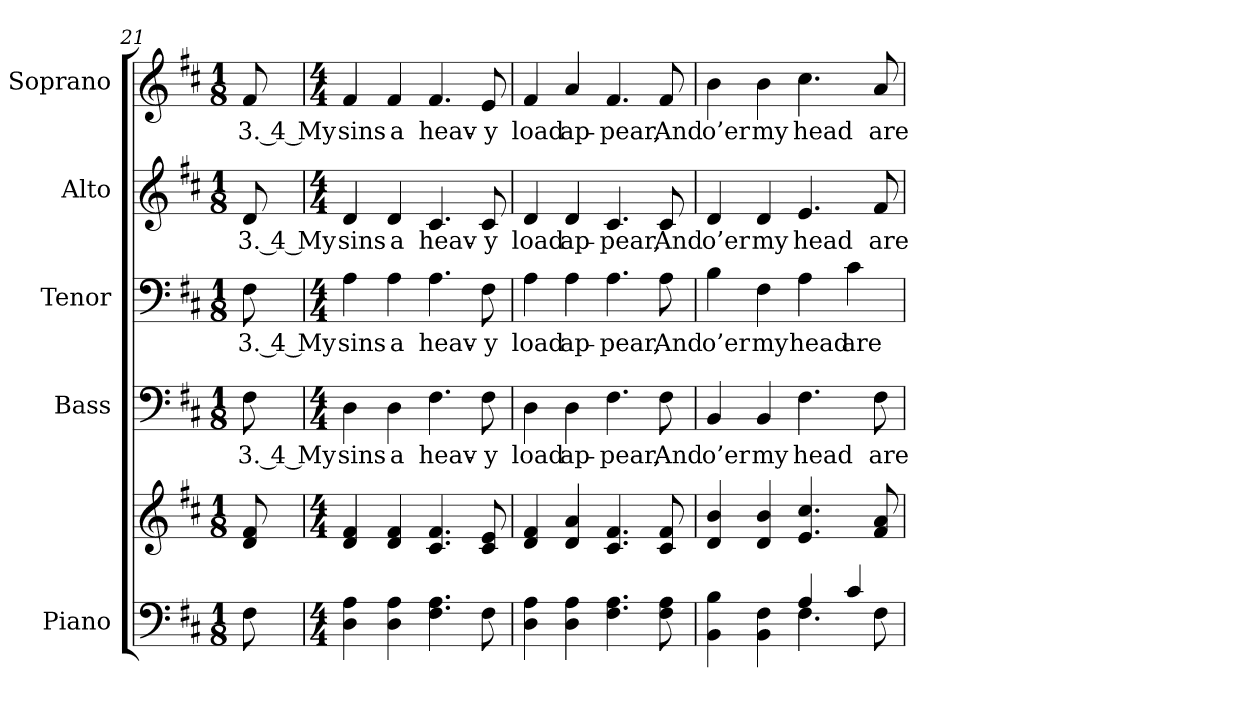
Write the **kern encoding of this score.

**kern	**kern	**kern	**text	**kern	**text	**kern	**text	**kern	**text
*part5	*part5	*part4	*part4	*part3	*part3	*part2	*part2	*part1	*part1
*staff6	*staff5	*staff4	*staff4	*staff3	*staff3	*staff2	*staff2	*staff1	*staff1
*I"Piano	*	*I"Bass	*	*I"Tenor	*	*I"Alto	*	*I"Soprano	*
*I'Pno.	*	*I'B.	*	*I'T.	*	*I'A.	*	*I'S.	*
*clefF4	*clefG2	*clefF4	*	*clefF4	*	*clefG2	*	*clefG2	*
*k[f#c#]	*k[f#c#]	*k[f#c#]	*	*k[f#c#]	*	*k[f#c#]	*	*k[f#c#]	*
*D:	*D:	*D:	*	*D:	*	*D:	*	*D:	*
*M1/8	*M1/8	*M1/8	*	*M1/8	*	*M1/8	*	*M1/8	*
=21	=21	=21	=21	=21	=21	=21	=21	=21	=21
!	!	!	!LO:LY:b:color=#000000	!	!	!	!	!	!
!	!	!	!	!	!LO:LY:b:color=#000000	!	!	!	!
!	!	!	!	!	!	!	!LO:LY:b:color=#000000	!	!
!	!	!	!	!	!	!	!	!	!LO:LY:b:color=#000000
8F#i\	8di/ 8f#i	8F#i\	3. 4 My	8F#i\	3. 4 My	8di/	3. 4 My	8f#i/	3. 4 My
!!LO:PB:g=z
=22	=22	=22	=22	=22	=22	=22	=22	=22	=22
*M4/4	*M4/4	*M4/4	*	*M4/4	*	*M4/4	*	*M4/4	*
!	!	!	!LO:LY:b:color=#000000	!	!	!	!	!	!
!	!	!	!	!	!LO:LY:b:color=#000000	!	!	!	!
!	!	!	!	!	!	!	!LO:LY:b:color=#000000	!	!
!	!	!	!	!	!	!	!	!	!LO:LY:b:color=#000000
4Di\ 4Ai	4di/ 4f#i	4Di\	sins	4Ai\	sins	4di/	sins	4f#i/	sins
!	!	!	!LO:LY:b:color=#000000	!	!	!	!	!	!
!	!	!	!	!	!LO:LY:b:color=#000000	!	!	!	!
!	!	!	!	!	!	!	!LO:LY:b:color=#000000	!	!
!	!	!	!	!	!	!	!	!	!LO:LY:b:color=#000000
4Di\ 4Ai	4di/ 4f#i	4Di\	a	4Ai\	a	4di/	a	4f#i/	a
!	!	!	!LO:LY:b:color=#000000	!	!	!	!	!	!
!	!	!	!	!	!LO:LY:b:color=#000000	!	!	!	!
!	!	!	!	!	!	!	!LO:LY:b:color=#000000	!	!
!	!	!	!	!	!	!	!	!	!LO:LY:b:color=#000000
4.F#i\ 4.Ai	4.c#i/ 4.f#i	4.F#i\	heav-	4.Ai\	heav-	4.c#i/	heav-	4.f#i/	heav-
!	!	!	!LO:LY:b:color=#000000	!	!	!	!	!	!
!	!	!	!	!	!LO:LY:b:color=#000000	!	!	!	!
!	!	!	!	!	!	!	!LO:LY:b:color=#000000	!	!
!	!	!	!	!	!	!	!	!	!LO:LY:b:color=#000000
8F#i\	8c#i/ 8ei	8F#i\	-y	8F#i\	-y	8c#i/	-y	8ei/	-y
=23	=23	=23	=23	=23	=23	=23	=23	=23	=23
!	!	!	!LO:LY:b:color=#000000	!	!	!	!	!	!
!	!	!	!	!	!LO:LY:b:color=#000000	!	!	!	!
!	!	!	!	!	!	!	!LO:LY:b:color=#000000	!	!
!	!	!	!	!	!	!	!	!	!LO:LY:b:color=#000000
4Di\ 4Ai	4di/ 4f#i	4Di\	load	4Ai\	load	4di/	load	4f#i/	load
!	!	!	!LO:LY:b:color=#000000	!	!	!	!	!	!
!	!	!	!	!	!LO:LY:b:color=#000000	!	!	!	!
!	!	!	!	!	!	!	!LO:LY:b:color=#000000	!	!
!	!	!	!	!	!	!	!	!	!LO:LY:b:color=#000000
4Di\ 4Ai	4di/ 4ai	4Di\	ap-	4Ai\	ap-	4di/	ap-	4ai/	ap-
!	!	!	!LO:LY:b:color=#000000	!	!	!	!	!	!
!	!	!	!	!	!LO:LY:b:color=#000000	!	!	!	!
!	!	!	!	!	!	!	!LO:LY:b:color=#000000	!	!
!	!	!	!	!	!	!	!	!	!LO:LY:b:color=#000000
4.F#i\ 4.Ai	4.c#i/ 4.f#i	4.F#i\	-pear,	4.Ai\	-pear,	4.c#i/	-pear,	4.f#i/	-pear,
!	!	!	!LO:LY:b:color=#000000	!	!	!	!	!	!
!	!	!	!	!	!LO:LY:b:color=#000000	!	!	!	!
!	!	!	!	!	!	!	!LO:LY:b:color=#000000	!	!
!	!	!	!	!	!	!	!	!	!LO:LY:b:color=#000000
8F#i\ 8Ai	8c#i/ 8f#i	8F#i\	And	8Ai\	And	8c#i/	And	8f#i/	And
=24	=24	=24	=24	=24	=24	=24	=24	=24	=24
*^	*	*	*	*	*	*	*	*	*
!	!	!	!	!LO:LY:b:color=#000000	!	!	!	!	!	!
!	!	!	!	!	!	!LO:LY:b:color=#000000	!	!	!	!
!	!	!	!	!	!	!	!	!LO:LY:b:color=#000000	!	!
!	!	!	!	!	!	!	!	!	!	!LO:LY:b:color=#000000
4BBi\ 4Bi	2ryy	4di/ 4bi	4BBi/	o’er	4Bi\	o’er	4di/	o’er	4bi\	o’er
!	!	!	!	!LO:LY:b:color=#000000	!	!	!	!	!	!
!	!	!	!	!	!	!LO:LY:b:color=#000000	!	!	!	!
!	!	!	!	!	!	!	!	!LO:LY:b:color=#000000	!	!
!	!	!	!	!	!	!	!	!	!	!LO:LY:b:color=#000000
4BBi\ 4F#i	.	4di/ 4bi	4BBi/	my	4F#i\	my	4di/	my	4bi\	my
!	!	!	!	!LO:LY:b:color=#000000	!	!	!	!	!	!
!	!	!	!	!	!	!LO:LY:b:color=#000000	!	!	!	!
!	!	!	!	!	!	!	!	!LO:LY:b:color=#000000	!	!
!	!	!	!	!	!	!	!	!	!	!LO:LY:b:color=#000000
4Ai/	4.F#i\	4.ei/ 4.cc#i	4.F#i\	head	4Ai\	head	4.ei/	head	4.cc#i\	head
!	!	!	!	!	!	!LO:LY:b:color=#000000	!	!	!	!
4c#i/	.	.	.	.	4c#i\	are	.	.	.	.
!	!	!	!	!LO:LY:b:color=#000000	!	!	!	!	!	!
!	!	!	!	!	!	!	!	!LO:LY:b:color=#000000	!	!
!	!	!	!	!	!	!	!	!	!	!LO:LY:b:color=#000000
.	8F#i\	8f#i/ 8ai	8F#i\	are	.	.	8f#i/	are	8ai/	are
*v	*v	*	*	*	*	*	*	*	*	*
=	=	=	=	=	=	=	=	=	=
*-	*-	*-	*-	*-	*-	*-	*-	*-	*-
